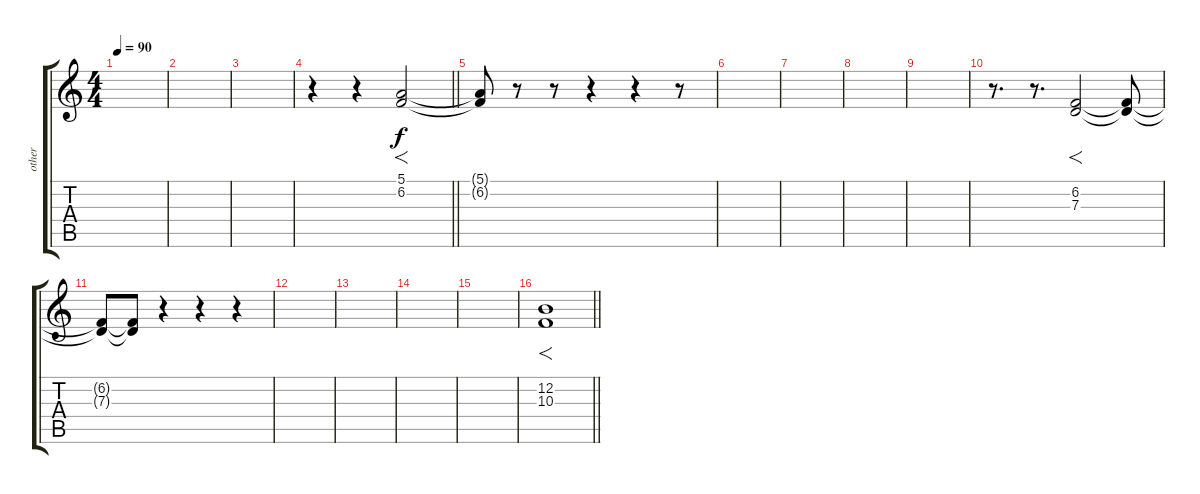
\track ("other" "other") {instrument choiraahs}
\staff {score tabs}
\tuning (E4 B3 G3 D3 A2 E2) {hide}
\ts (4 4)
\tempo 90
\clef g2
\ks c
|
|
|
\barLineRight lightlight
r.4 r.4 (5.1 6.2).2{f volume 12} |
(5.1{t} 6.2{t}).8 r.8 r.8 r.4 r.4 r.8 |
|
|
|
|
r.8{d} r.8{d} (6.2 7.3).2{f} (6.2{t} 7.3{t}).8 |
(6.2{t} 7.3{t}).8 (6.2{t} 7.3{t}).8 r.4 r.4 r.4 |
|
|
|
|
\barLineRight lightlight
(12.2 10.3).1{f}
